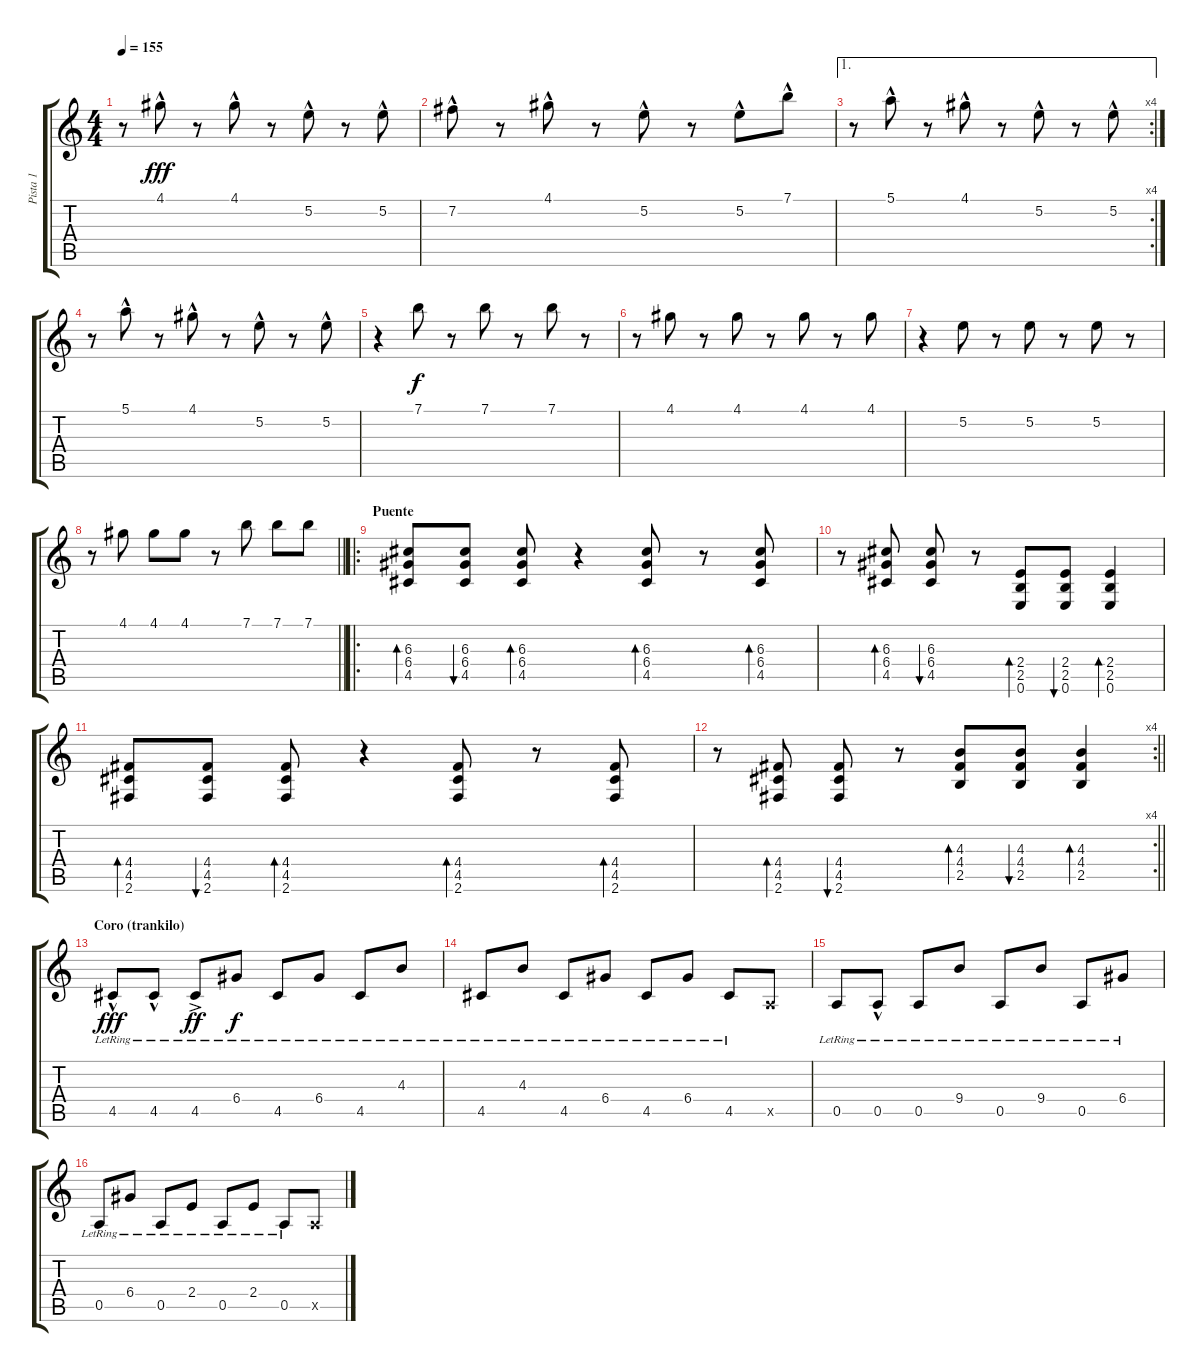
\track ("Pista 1" "Pista 1") {instrument electricguitarjazz}
\staff {score tabs}
\tuning (E4 B3 G3 D3 A2 E2) {hide}
\ts (4 4)
\tempo 155
\clef g2
\ks c
r.8{dy fff} 4.1{hac}.8 r.8 4.1{hac}.8 r.8 5.2{hac}.8 r.8 5.2{hac}.8 |
7.2{hac}.8 r.8 4.1{hac}.8 r.8 5.2{hac}.8 r.8 5.2{hac}.8 7.1{hac}.8 |
\ae 1
\rc 4
r.8 5.1{hac}.8 r.8 4.1{hac}.8 r.8 5.2{hac}.8 r.8 5.2{hac}.8 |
r.8 5.1{hac}.8 r.8 4.1{hac}.8 r.8 5.2{hac}.8 r.8 5.2{hac}.8 |
r.4 7.1.8{dy f} r.8 7.1.8 r.8 7.1.8 r.8 |
r.8 4.1.8 r.8 4.1.8 r.8 4.1.8 r.8 4.1.8 |
r.4 5.2.8 r.8 5.2.8 r.8 5.2.8 r.8 |
\barLineRight lightlight
r.8 4.1.8 4.1.8 4.1.8 r.8 7.1.8 7.1.8 7.1.8 |
\ro
\section ("" "Puente")
(6.3 6.4 4.5).8{bd 60 volume 16 instrument distortionguitar} (6.3 6.4 4.5).8{bu 60} (6.3 6.4 4.5).8{bd 60} r.4 (6.3 6.4 4.5).8{bd 60} r.8 (6.3 6.4 4.5).8{bd 60} |
r.8 (6.3 6.4 4.5).8{bd 60} (6.3 6.4 4.5).8{bu 60} r.8 (2.4 2.5 0.6).8{bd 60} (2.4 2.5 0.6).8{bu 60} (2.4 2.5 0.6).4{bd 60} |
(4.4 4.5 2.6).8{bd 60} (4.4 4.5 2.6).8{bu 60} (4.4 4.5 2.6).8{bd 60} r.4 (4.4 4.5 2.6).8{bd 60} r.8 (4.4 4.5 2.6).8{bd 60} |
\rc 4
\barLineRight lightlight
r.8 (4.4 4.5 2.6).8{bd 60} (4.4 4.5 2.6).8{bu 60} r.8 (4.3 4.4 2.5).8{bd 60} (4.3 4.4 2.5).8{bu 60} (4.3 4.4 2.5).4{bd 60} |
\section ("" "Coro (trankilo)")
4.5{hac lr}.8{dy fff volume 13 instrument electricguitarjazz} 4.5{hac lr}.8 4.5{ac lr}.8{dy ff} 6.4{lr}.8{dy f} 4.5{lr}.8 6.4{lr}.8 4.5{lr}.8 4.3{lr}.8 |
4.5{lr}.8 4.3{lr}.8 4.5{lr}.8 6.4{lr}.8 4.5{lr}.8 6.4{lr}.8 4.5{lr}.8 0.5{x}.8 |
0.5{lr}.8 0.5{hac lr}.8 0.5{lr}.8 9.4{lr}.8 0.5{lr}.8 9.4{lr}.8 0.5{lr}.8 6.4{lr}.8 |
0.5{lr}.8 6.4{lr}.8 0.5{lr}.8 2.4{lr}.8 0.5{lr}.8 2.4{lr}.8 0.5{lr}.8 0.5{x}.8
